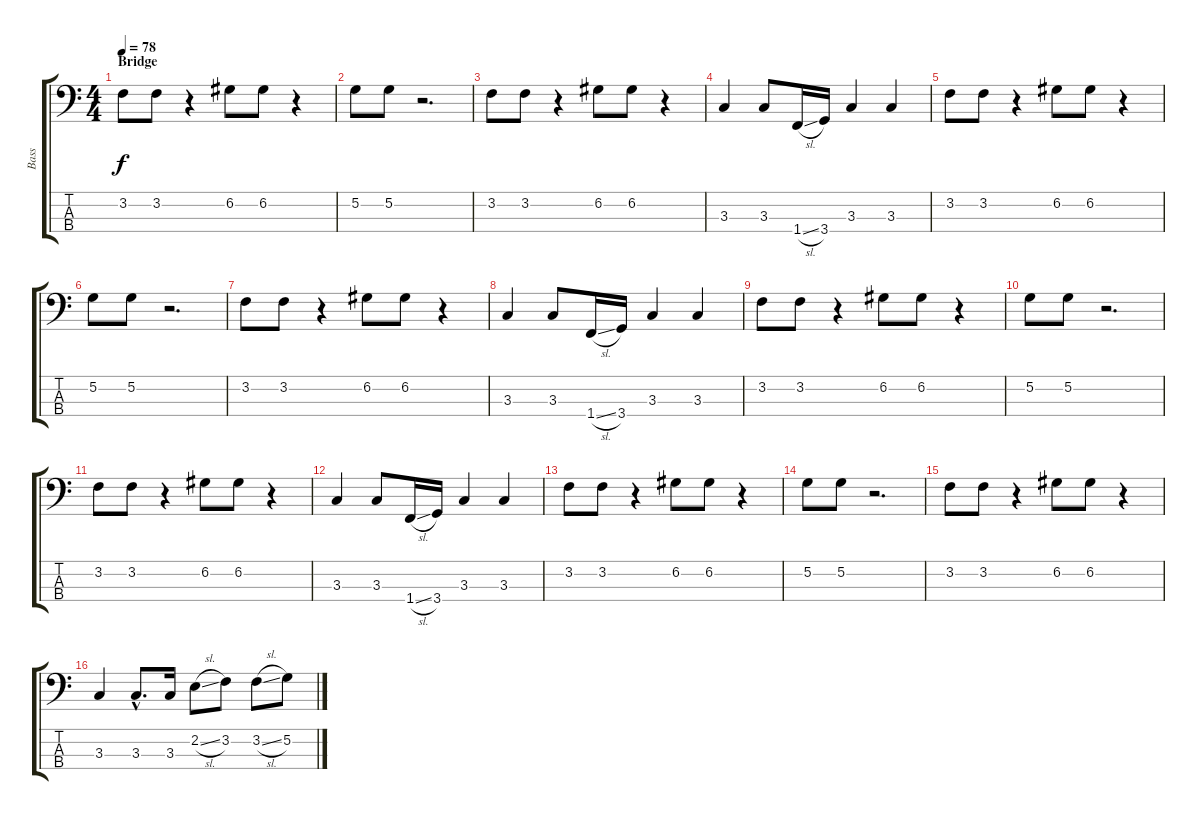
\track ("Bass" "Bass") {instrument acousticbass}
\staff {score tabs}
\tuning (G2 D2 A1 E1) {hide}
\ts (4 4)
\section ("" "Bridge")
\tempo 78
\clef f4
\ks c
3.2.8{dy f} 3.2.8 r.4 6.2.8 6.2.8 r.4 |
5.2.8 5.2.8 r.2{d} |
3.2.8 3.2.8 r.4 6.2.8 6.2.8 r.4 |
3.3.4 3.3.8 1.4{sl}.16 3.4.16 3.3.4 3.3.4 |
3.2.8 3.2.8 r.4 6.2.8 6.2.8 r.4 |
5.2.8 5.2.8 r.2{d} |
3.2.8 3.2.8 r.4 6.2.8 6.2.8 r.4 |
3.3.4 3.3.8 1.4{sl}.16 3.4.16 3.3.4 3.3.4 |
3.2.8 3.2.8 r.4 6.2.8 6.2.8 r.4 |
5.2.8 5.2.8 r.2{d} |
3.2.8 3.2.8 r.4 6.2.8 6.2.8 r.4 |
3.3.4 3.3.8 1.4{sl}.16 3.4.16 3.3.4 3.3.4 |
3.2.8 3.2.8 r.4 6.2.8 6.2.8 r.4 |
5.2.8 5.2.8 r.2{d} |
3.2.8 3.2.8 r.4 6.2.8 6.2.8 r.4 |
3.3.4 3.3{hac}.8{d} 3.3.16 2.2{sl}.8 3.2.8 3.2{sl}.8 5.2.8
